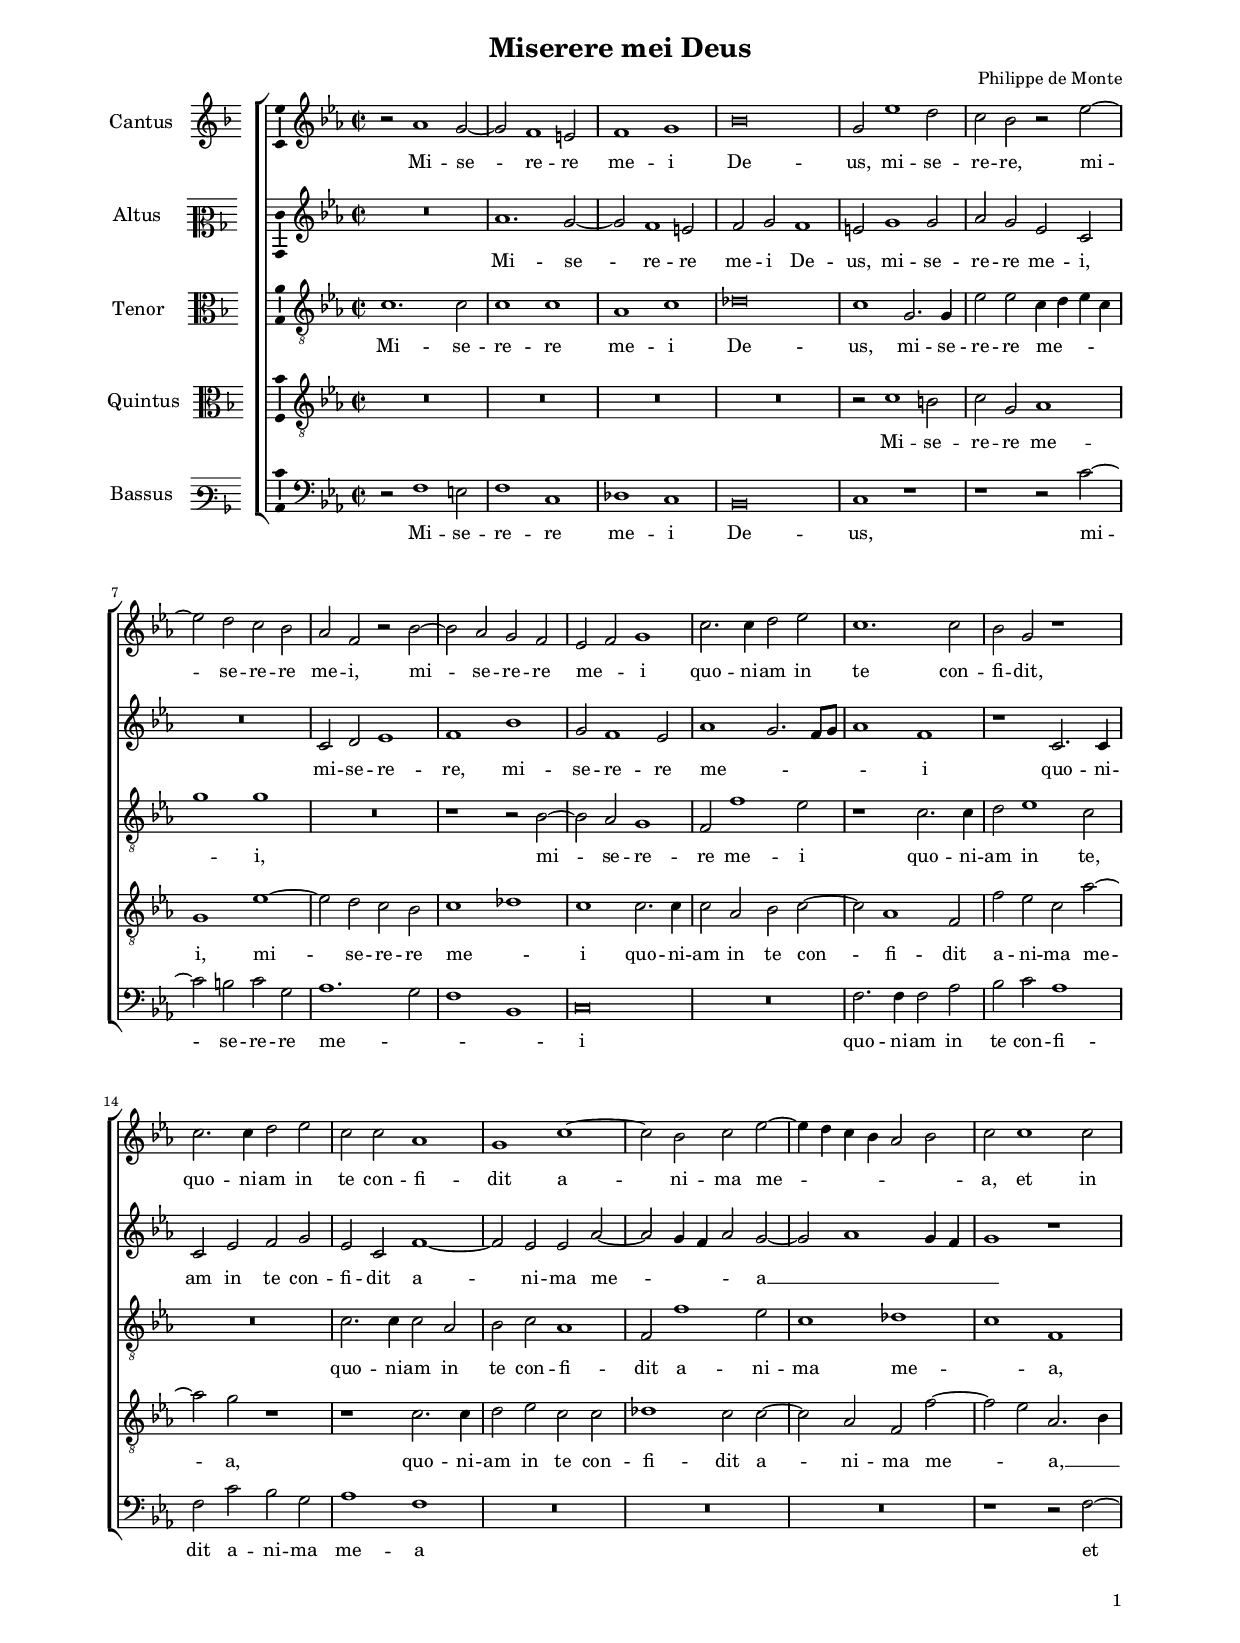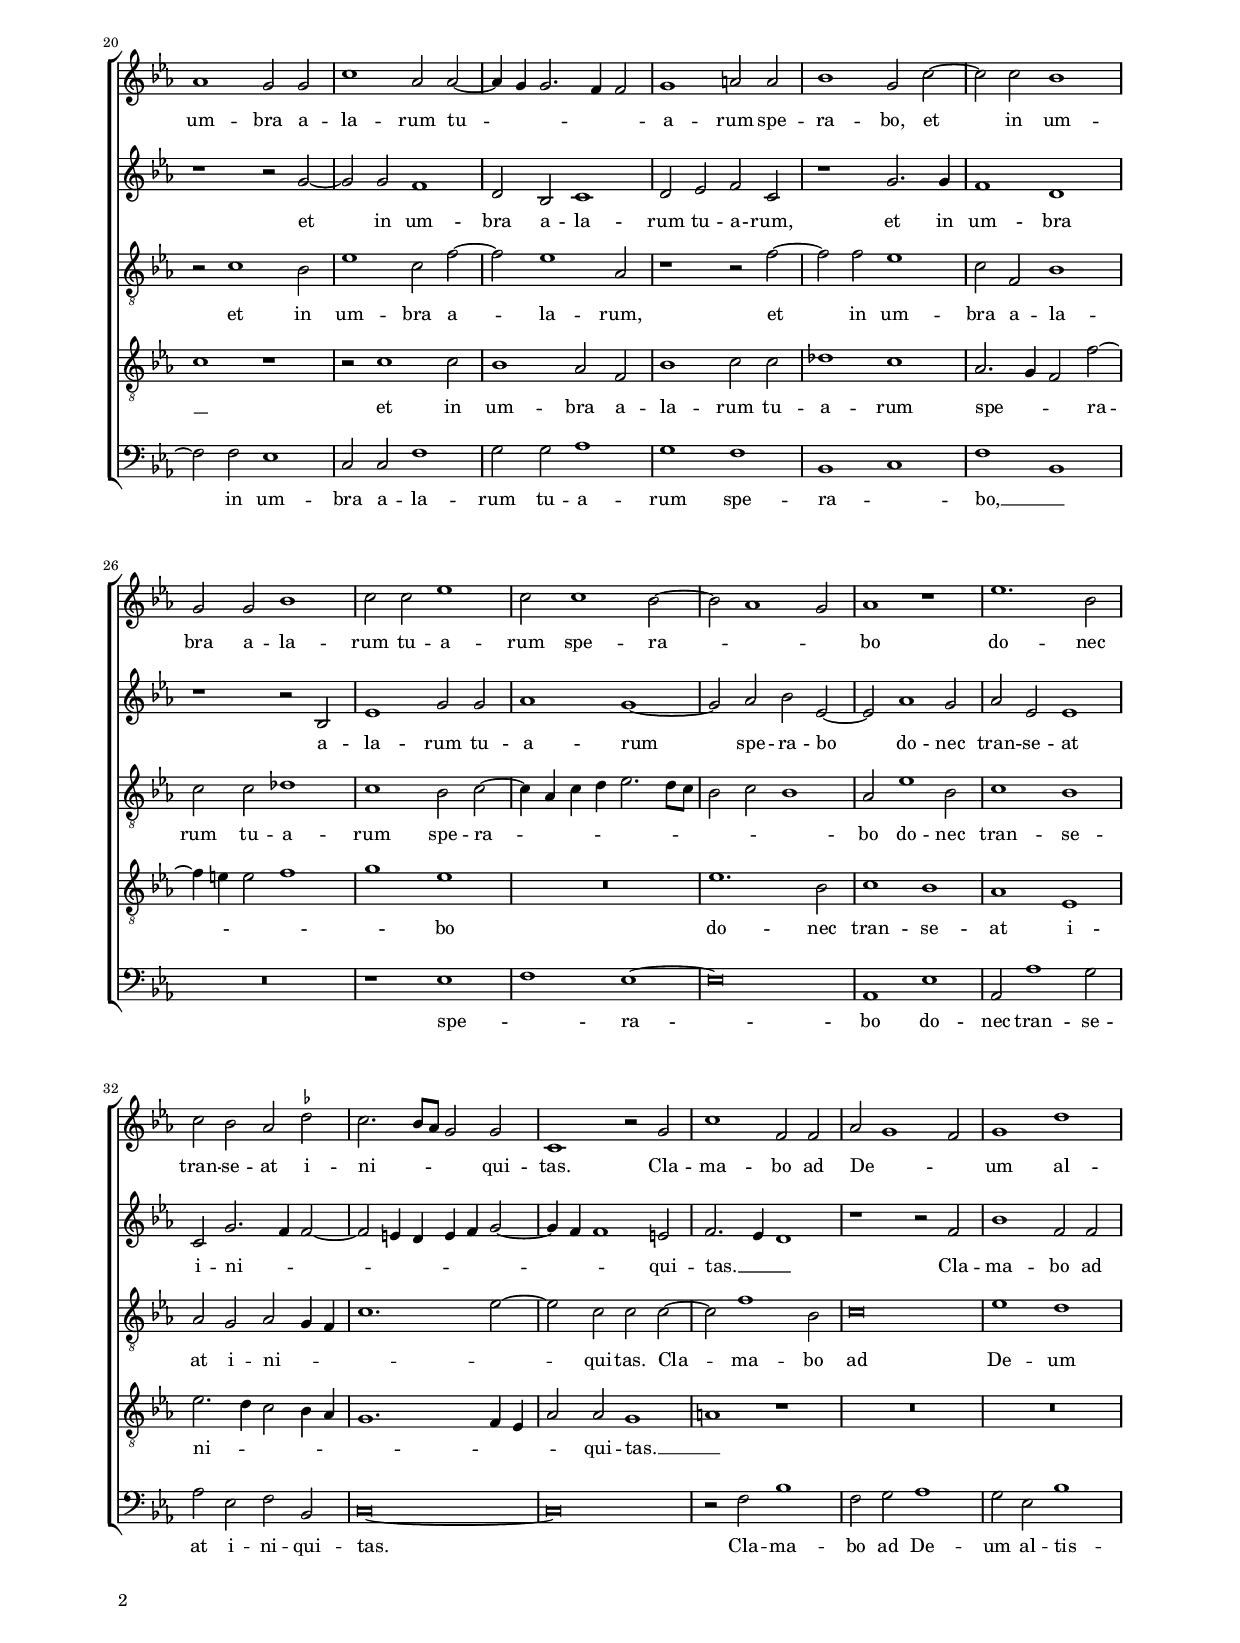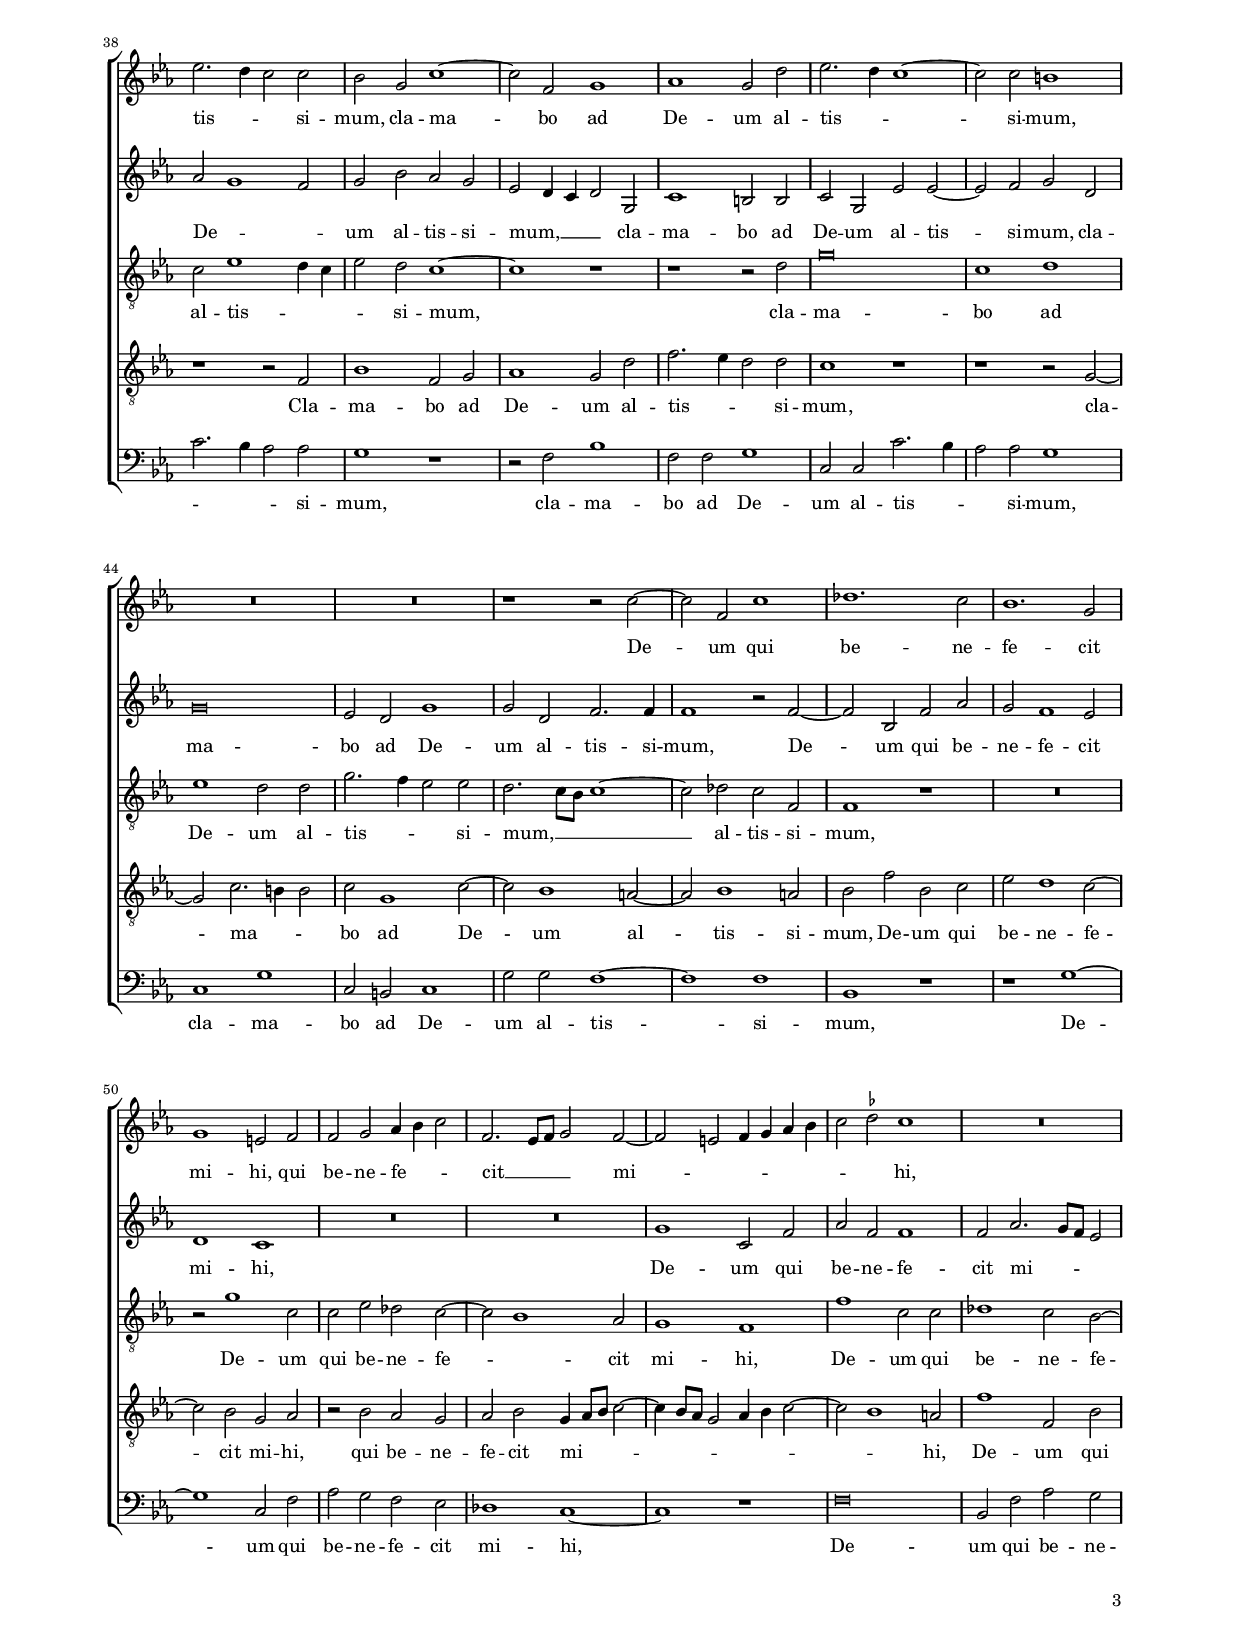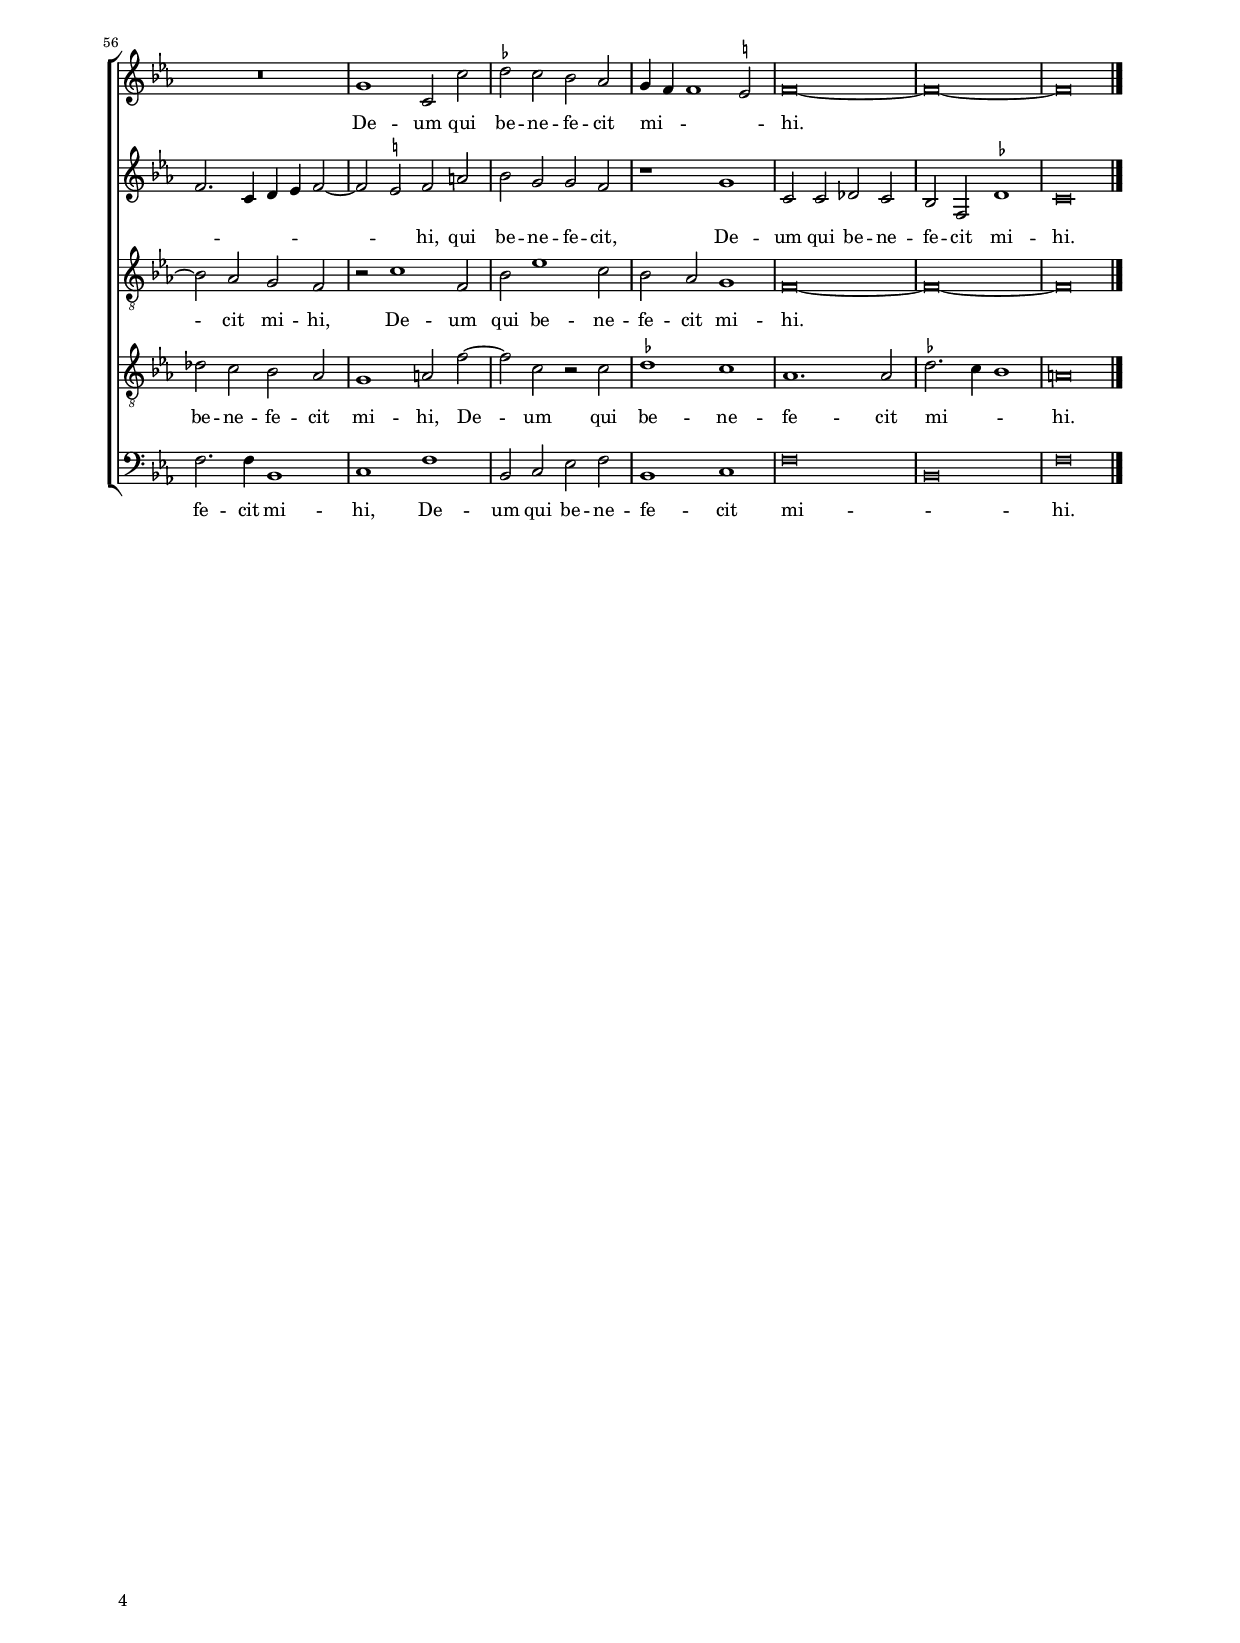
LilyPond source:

\header
{
  title="Miserere mei Deus"
  composer="Philippe de Monte"
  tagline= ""
}

\version "2.22.2"
\language deutsch
#(set-global-staff-size 15)
% #(set-default-paper-size "letter")
#(ly:set-option 'point-and-click #f)


\paper
	{
	top-margin = 1.8 \cm
	bottom-margin = 1.2 \cm
	left-margin = 2 \cm
	right-margin = 2 \cm
	ragged-bottom = ##f
	ragged-last-bottom = ##t
	print-page-number = ##f
	score-system-spacing = #'((basic-distance . 17) (minimum-distance . 14) (padding . 5) (strechability . 250))
	system-system-spacing = #'((basic-distance . 17) (minimum-distance . 14) (padding . 5) (strechability . 250))
    oddFooterMarkup=\markup   \fill-line { "" \fromproperty #'page:page-number-string }
    evenFooterMarkup=\markup  \fill-line { \fromproperty #'page:page-number-string "" }
    last-bottom-spacing = #'((basic-distance . 12) (minimum-distance . 7) (padding . 4))
%	systems-per-page = 3
%       page-count = 3
%	min-systems-per-page = 3
%	print-all-headers = ##t
%	print-first-page-number = ##t
%	first-page-number = 1
	}

	
global = {
	\key f \major
	\time 2/2 \set Score.measureLength = #(ly:make-moment 2/1)
    \skip 1*2*62 \bar "|."
	}

	ficta = { \once \set suggestAccidentals = ##t }

	forget = #(define-music-function (music) (ly:music?) #{
		\accidentalStyle forget
		$music
		\accidentalStyle default
		#})



incipitcantus = \markup { \score {
	{
	\set Staff.instrumentName = \markup { \fontsize #1 "Cantus" }
	\key f \major
	\clef violin
	s4 \bar ""
	}
	\layout  {
	raggedright = ##t
	indent = 1.6 \cm
	line-width = 2.2\cm
	\context { \Staff \remove Time_signature_engraver }
	\override Staff.Clef.Y-extent = #'(0 . 0)
	}} \hspace #1 }

      
incipitaltus = \markup { \score {
	{
	\set Staff.instrumentName = \markup { \fontsize #1 "Altus" }
	\key f \major
	\clef mezzosoprano
	s4 \bar ""
	}
	\layout  {
	raggedright = ##t
	indent = 1.6 \cm
	line-width = 2.2\cm
	\context { \Staff \remove Time_signature_engraver }
	\override Staff.Clef.Y-extent = #'(0 . 0)
	}} \hspace #1 }


incipittenor = \markup { \score {
	{
	\set Staff.instrumentName = \markup { \fontsize #1 "Tenor" }
	\key f \major
	\clef alto
	s4 \bar ""
	}
	\layout  {
	raggedright = ##t
	indent = 1.6 \cm
	line-width = 2.2\cm
	\context { \Staff \remove Time_signature_engraver }
	\override Staff.Clef.Y-extent = #'(0 . 0)
	}} \hspace #1 }
      
      
incipitquintus = \markup { \score {
	{
	\set Staff.instrumentName = \markup { \fontsize #1 "Quintus" }
	\key f \major
	\clef alto
	s4 \bar ""
	}
	\layout  {
	raggedright = ##t
	indent = 1.6 \cm
	line-width = 2.2\cm
	\context { \Staff \remove Time_signature_engraver }
	\override Staff.Clef.Y-extent = #'(0 . 0)
	}} \hspace #1 }
      
      
incipitbassus = \markup { \score {
	{
	\set Staff.instrumentName = \markup { \fontsize #1 "Bassus" }
	\key f \major
	\clef varbaritone
	s4 \bar ""
	}
	\layout  {
	raggedright = ##t
	indent = 1.6 \cm
	line-width = 2.2\cm
	\context { \Staff \remove Time_signature_engraver }
	\override Staff.Clef.Y-extent = #'(0 . 0)
	}} \hspace #1 }


cantus =  \relative c''
	{
	r2 b1 a2~
	a2 g1 fis2
	g1 a
	c\breve
%5
	a2 f'1 e2 |
	d2 c r f~
	f2 e d c
	b2 g r c~
	c2 b a g
%10
	f2 g a1 |
	d2. d4 e2 f
	d1. d2
	c2 a r1
	d2. d4 e2 f
%15
	d2 d b1 |
	a1 d~
	d2 c d f~
	f4 e d c b2 c
	d2 d1 d2
%20
	b1 a2 a |
	d1 b2 b~
	b4 a a2. g4 g2
	a1 h2 h
	c1 a2 d~
%25
	d2 d c1 |
	a2 a c1
	d2 d f1
	d2 d1 c2~
	c2 b1 a2
%30
	b1 r |
	f'1. c2
	d2 c b \ficta es
	d2. c8 b a2 a
	d,1 r2 a'
%35
	d1 g,2 g |
	b2 a1 g2
	a1 e'
	f2. e4 d2 d
	c2 a d1~
%40
	d2 g, a1 |
	b1 a2 e'
	f2. e4 d1~
	d2 d cis1
	R\breve
%45
	R\breve |
	r1 r2 d~
	d2 g, d'1
	es1. d2
	c1. a2
%50
	a1 fis2 g |
	g2 a b4 c d2
	g,2. f8 g a2 g~
	g2 fis g4 a b c
	d2 \ficta es d1
%55
	R\breve |
	R\breve
	a1 d,2 d'
	\ficta es2 d c b
	a4 g g1 \ficta fis2
%60
	g\breve~ |
	g\breve~
	g\breve |
	}


altus =  \relative c'
	{
	R\breve
	b'1. a2~
	a2 g1 fis2
	g2 a g1
%5
	fis2 a1 a2 |
	b2 a f d
	R\breve
	d2 e f1
	g1 c
%10
	a2 g1 f2 |
	b1 a2. g8 a
	b1 g
	r1 d2. d4
	d2 f g a
%15
	f2 d g1~ |
	g2 f f b~
	b2 a4 g b2 a~
	a2 b1 a4 g
	a1 r
%20
	r1 r2 a~ |
	a2 a g1
	e2 c d1
	e2 f g d
	r1 a'2. a4
%25
	g1 e |
	r1 r2 c
	f1 a2 a
	b1 a~
	a2 b c f,~
%30
	f2 b1 a2 |
	b2 f f1
	d2 a'2. g4 g2~
	g2 fis4 e fis g a2~
	a4 g g1 fis2
%35
	g2. f4 e1 |
	r1 r2 g
	c1 g2 g
	b2 a1 g2
	a2 c b a
%40
	f2 e4 d e2 a, |
	d1 cis2 cis
	d2 a f' f~
	f2 g a e
	a\breve
%45
	f2 e a1 |
	a2 e g2. g4
	g1 r2 g~
	g2 c, g' b
	a2 g1 f2
%50
	e1 d |
	R\breve
	R\breve
	a'1 d,2 g
	b2 g g1
%55
	g2 b2. a8 g f2 |
	g2. d4 e f g2~
	g2 \ficta fis g h
	c2 a a g
	r1 a
%60
	d,2 d es d |
	c2 g \ficta es'1
	d\breve |
	}


tenor =  \relative c'
	{
	d1. d2
	d1 d
	b1 d
	es\breve
%5
	d1 a2. a4 |
	f'2 f d4 e f d
	a'1 a
	R\breve
	r1 r2 c,~
%10
	c2 b a1 |
	g2 g'1 f2
	r1 d2. d4
	e2 f1 d2
	R\breve
%15
	d2. d4 d2 b |
	c2 d b1
	g2 g'1 f2
	d1 es
	d1 g,
%20
	r2 d'1 c2 |
	f1 d2 g~
	g2 f1 b,2
	r1 r2 g'~
	g2 g f1
%25
	d2 g, c1 |
	d2 d es1
	d1 c2 d~
	d4 b d e f2. e8 d
	c2 d c1
%30
	b2 f'1 c2 |
	d1 c
	b2 a b a4 g
	d'1. f2~
	f2 d d d~
%35
	d2 g1 c,2 |
	d\breve
	f1 e
	d2 f1 e4 d
	f2 e d1~
%40
	d1 r |
	r1 r2 e
	a\breve
	d,1 e
	f1 e2 e
%45
	a2. g4 f2 f |
	e2. d8 c d1~
	d2 es d g,
	g1 r
	R\breve
%50
	r2 a'1 d,2 |
	d2 f es d~
	d2 c1 b2
	a1 g
	g'1 d2 d
%55
	es1 d2 c~ |
	c2 b a g
	r2 d'1 g,2
	c2 f1 d2
	c2 b a1
%60
	g\breve~ |
	g\breve~
	g\breve |
	}


quintus  =  \relative c'
	{
	R\breve
	R\breve
	R\breve
	R\breve
%5
	r2 d1 cis2 |
	d2 a b1
	a1 f'~
	f2 e d c
	d1 es
%10
	d1 d2. d4 |
	d2 b c d~
	d2 b1 g2
	g'2 f d b'~
	b2 a r1
%15
	r1 d,2. d4 |
	e2 f d d
	es1 d2 d~
	d2 b g g'~
	g2 f b,2. c4
%20
	d1 r |
	r2 d1 d2
	c1 b2 g
	c1 d2 d
	es1 d
%25
	b2. a4 g2 g'~ |
	g4 fis fis2 g1
	a1 f
	R\breve
	f1. c2
%30
	d1 c |
	b1 f
	f'2. e4 d2 c4 b
	a1. g4 f
	b2 b a1
%35
	h1 r |
	R\breve
	R\breve
	r1 r2 g
	c1 g2 a
%40
	b1 a2 e' |
	g2. f4 e2 e
	d1 r
	r1 r2 a~
	a2 d2. cis4 cis2
%45
	d2 a1 d2~ |
	d2 c1 h2~
	h2 c1 h2
	c2 g' c, d
	f2 e1 d2~
%50
	d2 c a b |
	r2 c b a
	b2 c a4 b8 c d2~
	d4 c8 b a2 b4 c d2~
	d2 c1 h2
%55
	g'1 g,2 c |
	es2 d c b
	a1 h2 g'~
	g2 d r d
	\ficta es1 d
%60
	b1. b2 |
	\ficta es2. d4 c1
	h\breve |
	}


bassus  =  \relative c
	{
	r2 g'1 fis2
	g1 d
	es1 d
	c\breve
%5
	d1 r |
	r1 r2 d'~
	d2 cis d a
	b1. a2
	g1 c,
%10
	d\breve |
	R\breve
	g2. g4 g2 b
	c2 d b1
	g2 d' c a
%15
	b1 g |
	R\breve
	R\breve
	R\breve
	r1 r2 g~
%20
	g2 g f1 |
	d2 d g1
	a2 a b1
	a1 g
	c,1 d
%25
	g1 c, |
	R\breve
	r1 f
	g1 f~
	f\breve
%30
	b,1 f' |
	b,2 b'1 a2
	b2 f g c,
	d\breve~
	d\breve
%35
	r2 g c1 |
	g2 a b1
	a2 f c'1
	d2. c4 b2 b
	a1 r
%40
	r2 g c1 |
	g2 g a1
	d,2 d d'2. c4
	b2 b a1
	d,1 a'
%45
	d,2 cis d1 |
	a'2 a g1~
	g1 g
	c,1 r
	r1 a'~
%50
	a1 d,2 g |
	b2 a g f
	es1 d~
	d1 r
	g\breve
%55
	c,2 g' b a |
	g2. g4 c,1
	d1 g
	c,2 d f g
	c,1 d
%60
	g\breve |
	c,\breve
	g'\breve |
	}


lyricscantus = \lyricmode {
	Mi -- se -- re -- re me -- i De -- us,
        mi -- se -- re -- re,
        mi -- se -- re -- re me -- i,
        mi -- se -- re -- re me -- _ i
        quo -- ni -- am in te con -- fi -- dit,
        quo -- ni -- am in te con -- fi -- dit a -- ni -- ma me -- _ _ _ _ _ a,
        et in um -- bra a -- la -- rum tu -- _ _ _ _ a -- rum spe -- ra -- bo,
        et in um -- bra a -- la -- rum tu -- a -- rum spe -- ra -- _ _ bo
        do -- nec tran -- se -- at i -- ni -- _ _ _ qui -- tas.
        Cla -- ma -- bo ad De -- _ _ um al -- tis -- _ _ si -- mum,
        cla -- ma -- bo ad De -- um al -- tis -- _ _ si -- mum,
        De -- um qui be -- ne -- fe -- cit mi -- hi,
        qui be -- ne -- fe -- _ _ cit __ _ _ _ mi -- _ _ _ _ _ _ _ hi,
        De -- um qui be -- ne -- fe -- cit mi -- _ _ _ hi.
	}


lyricsaltus = \lyricmode {
	Mi -- se -- re -- re me -- i De -- us,
        mi -- se -- re -- re me -- i,
        mi -- se -- re -- re,
        mi -- se -- re -- re me -- _ _ _ _ i
        quo -- ni -- am in te con -- fi -- dit a -- ni -- ma me -- _ _ _ a __ _ _ _ _
        et in um -- bra a -- la -- rum tu -- a -- rum,
        et in um -- bra a -- la -- rum tu -- a -- rum spe -- ra -- bo
        do -- nec tran -- se -- at i -- ni -- _ _ _ _ _ _ _ _ _ qui -- tas. __ _ _
        Cla -- ma -- bo ad De -- _ _ um al -- tis -- si -- mum, __ _ _ _
        cla -- ma -- bo ad De -- um al -- tis -- si -- mum,
        cla -- ma -- bo ad De -- um al -- tis -- si -- mum,
        De -- um qui be -- ne -- fe -- cit mi -- hi,
        De -- um qui be -- ne -- fe -- cit mi -- _ _ _ _ _ _ _ _ _ hi,
        qui be -- ne -- fe -- cit,
        De -- um qui be -- ne -- fe -- cit mi -- hi.
	}


lyricstenor = \lyricmode {
	Mi -- se -- re -- re me -- i De -- us,
        mi -- se -- re -- re me -- _ _ _ _ i,
        mi -- se -- re -- re me -- i
        quo -- ni -- am in te,
        quo -- ni -- am in te con -- fi -- dit a -- ni -- ma me -- _ a,
        et in um -- bra a -- la -- rum,
        et in um -- bra a -- la -- rum tu -- a -- rum spe -- ra -- _ _ _ _ _ _ _ _ _ bo
        do -- nec tran -- se -- at i -- ni -- _ _ _ _ qui -- tas.
        Cla -- ma -- bo ad De -- um al -- tis -- _ _ _ si -- mum,
        cla -- ma -- bo ad De -- um al -- tis -- _ _ si -- mum, __ _ _ _
        al -- tis -- si -- mum,
        De -- um qui be -- ne -- fe -- _ cit mi -- hi,
        De -- um qui be -- ne -- fe -- cit mi -- hi,
        De -- um qui be -- ne -- fe -- cit mi -- hi.
	}


lyricsquintus = \lyricmode {
	Mi -- se -- re -- re me -- i,
        mi -- se -- re -- re me -- _ i
        quo -- ni -- am in te con -- fi -- dit a -- ni -- ma me -- a,
        quo -- ni -- am in te con -- fi -- dit a -- ni -- ma me -- _ a, __ _ _ 
        et in um -- bra a -- la -- rum tu -- a -- rum spe -- _ _ ra -- _ _ _ _ bo
        do -- nec tran -- se -- at i -- ni -- _ _ _ _ _ _ _ _ qui -- tas. __ _
        Cla -- ma -- bo ad De -- um al -- tis -- _ _ si -- mum,
        cla -- ma -- _ _ bo ad De -- um al -- tis -- si -- mum,
        De -- um qui be -- ne -- fe -- cit mi -- hi,
        qui be -- ne -- fe -- cit mi -- _ _ _ _ _ _ _ _ _ _ hi,
        De -- um qui be -- ne -- fe -- cit mi -- hi,
        De -- um qui be -- ne -- fe -- cit mi -- _ _ hi.
	}


lyricsbassus = \lyricmode {
	Mi -- se -- re -- re me -- i De -- us,
        mi -- se -- re -- re me -- _ _ _ i
        quo -- ni -- am in te con -- fi -- dit a -- ni -- ma me -- a
        et in um -- bra a -- la -- rum tu -- a -- rum spe -- ra -- _ bo, __ _
        spe -- _ ra -- bo
        do -- nec tran -- se -- at i -- ni -- qui -- tas.
        Cla -- ma -- bo ad De -- um al -- tis -- _ _ _ si -- mum,
        cla -- ma -- bo ad De -- um al -- tis -- _ _ si -- mum,
        cla -- ma -- bo ad De -- um al -- tis -- si -- mum,
        De -- um qui be -- ne -- fe -- cit mi -- hi,
        De -- um qui be -- ne -- fe -- cit mi -- hi,
        De -- um qui be -- ne -- fe -- cit mi -- _ hi.
	}


\score
{  
    \transpose f es {
	\new ChoirStaff \with { \override StaffGrouper.staff-staff-spacing.basic-distance = #12 }
	<<

	\new Staff << \global
	\new Voice="v1" {
		\set Staff.instrumentName=\incipitcantus
%		\set Staff.instrumentName= "S"
		\set Staff.midiInstrument = "reed organ"
		\clef violin
		\cantus }
	\new Lyrics \lyricsto "v1" {\lyricscantus }
	>>


	\new Staff << \global
	\new Voice="v2" {
		\set Staff.instrumentName=\incipitaltus
%		\set Staff.instrumentName= "A"
		\set Staff.midiInstrument = "reed organ"
                \clef violin % "G_8"
		\altus}
	\new Lyrics \lyricsto "v2" {\lyricsaltus }
	>>


	\new Staff << \global
	\new Voice="v3" {
		\set Staff.instrumentName=\incipittenor
%		\set Staff.instrumentName= "T"
		\set Staff.midiInstrument = "reed organ"
                \clef "G_8"
		\tenor }
	\new Lyrics \lyricsto "v3" {\lyricstenor }
	>>


	\new Staff << \global
	\new Voice="v5" {
		\set Staff.instrumentName=\incipitquintus
%		\set Staff.instrumentName= "Q"
		\set Staff.midiInstrument = "reed organ"
                \clef "G_8"
		\quintus}
	\new Lyrics \lyricsto "v5" {\lyricsquintus }
	>>


	\new Staff << \global
	\new Voice="v4" {
		\set Staff.instrumentName=\incipitbassus
%		\set Staff.instrumentName= "B"
		\set Staff.midiInstrument = "reed organ"
                \clef bass 
		\bassus }
	\new Lyrics \lyricsto "v4" {\lyricsbassus}
	>>

	>>
	} % transpose

	\layout
	{
	indent = 2.5\cm
	\context { \Lyrics \override VerticalAxisGroup.nonstaff-relatedstaff-spacing.padding = #1.4 }
%	\context { \Lyrics \override LyricText.font-size = #1 }
	\context { \Staff \override TimeSignature.break-visibility = #end-of-line-invisible }
	\context { \Staff \consists "Ambitus_engraver" }
	\context { \Score \override BarNumber.padding = #2 }
	\context { \Voice \override NoteHead.style = #'baroque }
	}

\midi
	{
    	\tempo 2 = 90
	}

}


% EOF
